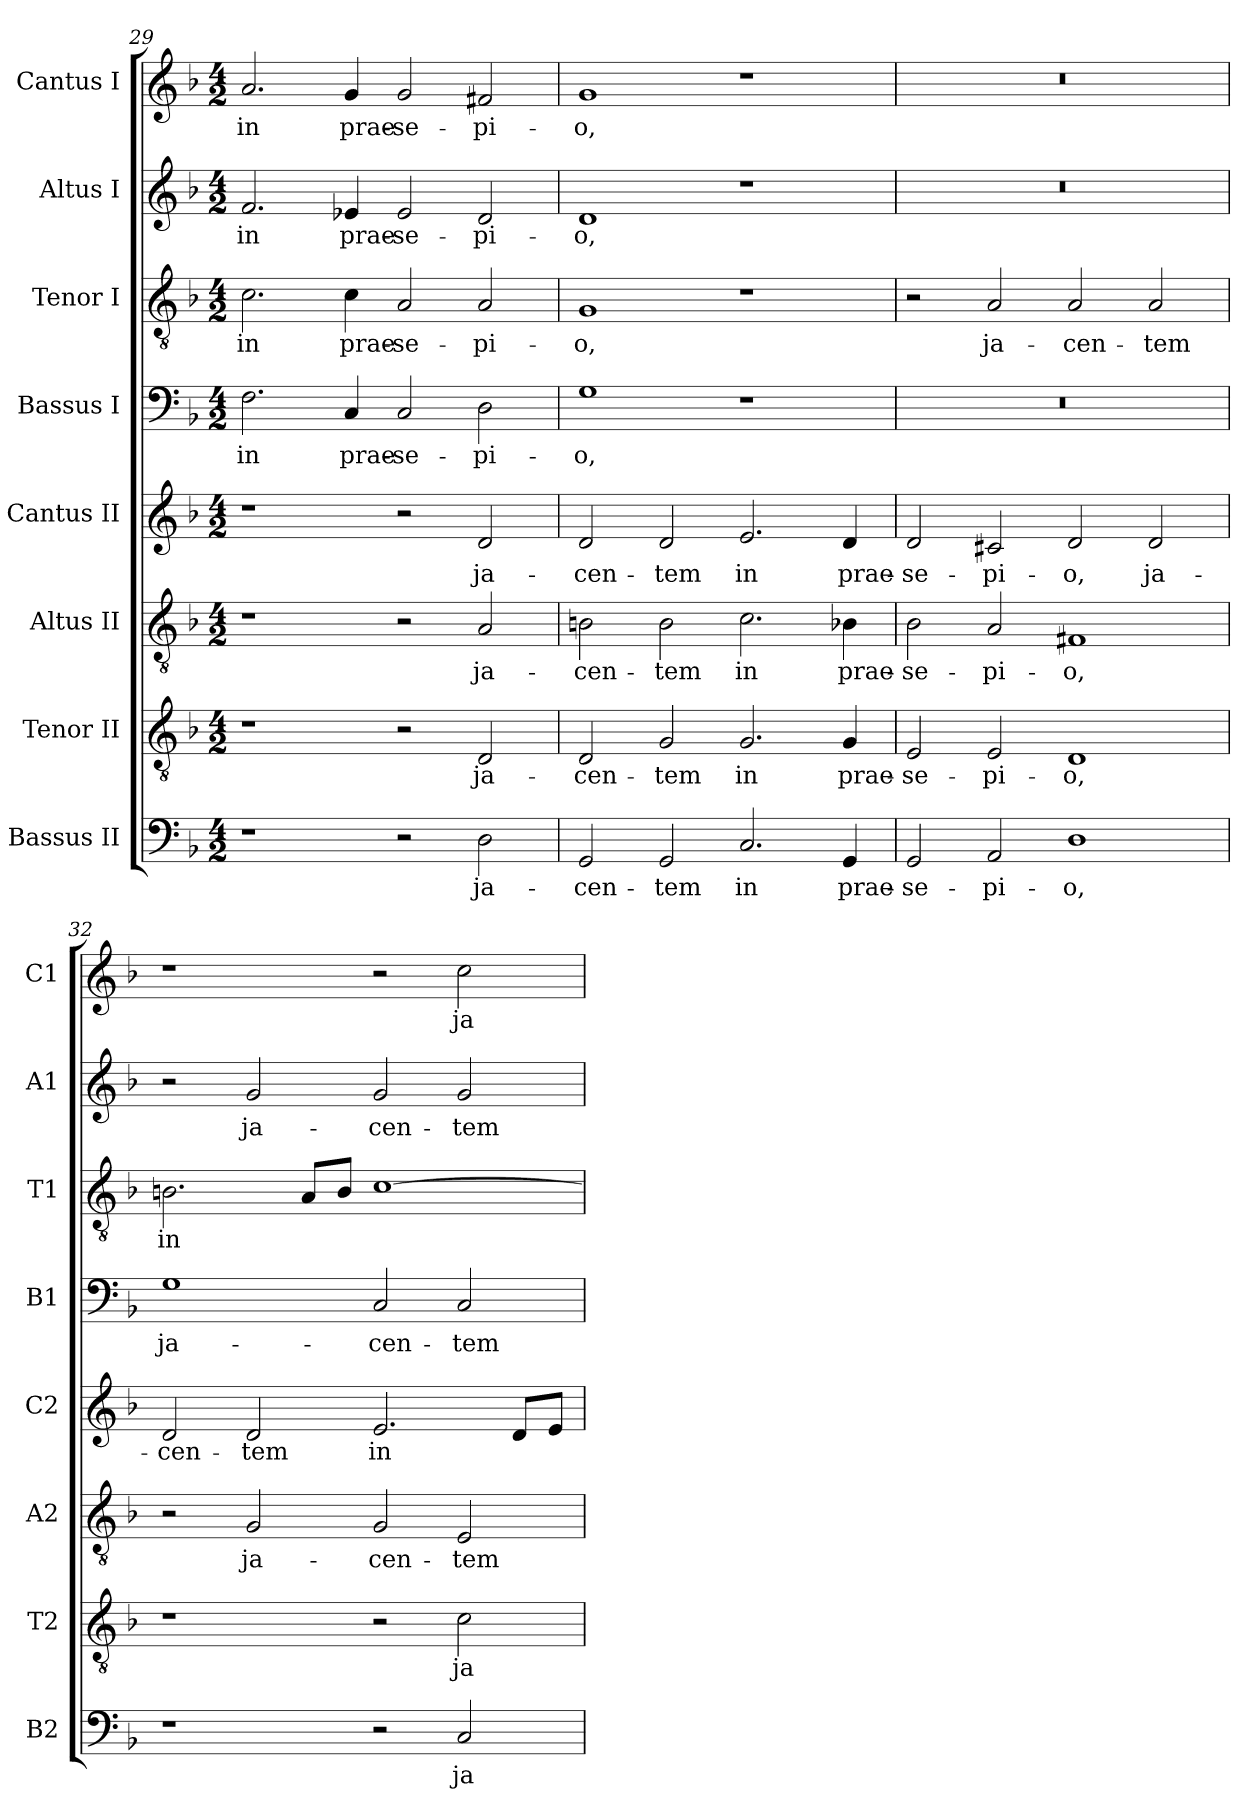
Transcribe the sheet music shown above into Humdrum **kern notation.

**kern	**text	**kern	**text	**kern	**text	**kern	**text	**kern	**text	**kern	**text	**kern	**text	**kern	**text
*part8	*part8	*part7	*part7	*part6	*part6	*part5	*part5	*part4	*part4	*part3	*part3	*part2	*part2	*part1	*part1
*staff8	*staff8	*staff7	*staff7	*staff6	*staff6	*staff5	*staff5	*staff4	*staff4	*staff3	*staff3	*staff2	*staff2	*staff1	*staff1
*I"Bassus II	*	*I"Tenor II	*	*I"Altus II	*	*I"Cantus II	*	*I"Bassus I	*	*I"Tenor I	*	*I"Altus I	*	*I"Cantus I	*
*I'B2	*	*I'T2	*	*I'A2	*	*I'C2	*	*I'B1	*	*I'T1	*	*I'A1	*	*I'C1	*
*clefF4	*	*clefGv2	*	*clefGv2	*	*clefG2	*	*clefF4	*	*clefGv2	*	*clefG2	*	*clefG2	*
*k[b-]	*	*k[b-]	*	*k[b-]	*	*k[b-]	*	*k[b-]	*	*k[b-]	*	*k[b-]	*	*k[b-]	*
*F:	*	*F:	*	*F:	*	*F:	*	*F:	*	*F:	*	*F:	*	*F:	*
*M4/2	*	*M4/2	*	*M4/2	*	*M4/2	*	*M4/2	*	*M4/2	*	*M4/2	*	*M4/2	*
=29	=29	=29	=29	=29	=29	=29	=29	=29	=29	=29	=29	=29	=29	=29	=29
!	!	!	!	!	!	!	!	!	!LO:LY:b	!	!LO:LY:b	!	!LO:LY:b	!	!LO:LY:b
1r	.	1r	.	1r	.	1r	.	2.F\	in	2.c\	in	2.f/	in	2.a/	in
!	!	!	!	!	!	!	!	!	!LO:LY:b	!	!LO:LY:b	!	!LO:LY:b	!	!LO:LY:b
.	.	.	.	.	.	.	.	4C/	prae-	4c\	prae-	4e-X/	prae-	4g/	prae-
!	!	!	!	!	!	!	!	!	!LO:LY:b	!	!LO:LY:b	!	!LO:LY:b	!	!LO:LY:b
2r	.	2r	.	2r	.	2r	.	2C/	-se-	2A/	-se-	2e-/	-se-	2g/	-se-
!	!LO:LY:b	!	!LO:LY:b	!	!LO:LY:b	!	!LO:LY:b	!	!LO:LY:b	!	!LO:LY:b	!	!LO:LY:b	!	!LO:LY:b
2D\	ja-	2D/	ja-	2A/	ja-	2d/	ja-	2D\	-pi-	2A/	-pi-	2d/	-pi-	2f#X/	-pi-
=30	=30	=30	=30	=30	=30	=30	=30	=30	=30	=30	=30	=30	=30	=30	=30
!	!LO:LY:b	!	!LO:LY:b	!	!LO:LY:b	!	!LO:LY:b	!	!LO:LY:b	!	!LO:LY:b	!	!LO:LY:b	!	!LO:LY:b
2GG/	-cen-	2D/	-cen-	2Bn\	-cen-	2d/	-cen-	1G	-o,	1G	-o,	1d	-o,	1g	-o,
!	!LO:LY:b	!	!LO:LY:b	!	!LO:LY:b	!	!LO:LY:b	!	!	!	!	!	!	!	!
2GG/	-tem	2G/	-tem	2B\	-tem	2d/	-tem	.	.	.	.	.	.	.	.
!	!LO:LY:b	!	!LO:LY:b	!	!LO:LY:b	!	!LO:LY:b	!	!	!	!	!	!	!	!
2.C/	in	2.G/	in	2.c\	in	2.e/	in	1r	.	1r	.	1r	.	1r	.
!	!LO:LY:b	!	!LO:LY:b	!	!LO:LY:b	!	!LO:LY:b	!	!	!	!	!	!	!	!
4GG/	prae-	4G/	prae-	4B-X\	prae-	4d/	prae-	.	.	.	.	.	.	.	.
=31	=31	=31	=31	=31	=31	=31	=31	=31	=31	=31	=31	=31	=31	=31	=31
!	!LO:LY:b	!	!LO:LY:b	!	!LO:LY:b	!	!LO:LY:b	!	!	!	!	!	!	!	!
2GG/	-se-	2E/	-se-	2B-\	-se-	2d/	-se-	0r	.	2r	.	0r	.	0r	.
!	!LO:LY:b	!	!LO:LY:b	!	!LO:LY:b	!	!LO:LY:b	!	!	!	!LO:LY:b	!	!	!	!
2AA/	-pi-	2E/	-pi-	2A/	-pi-	2c#X/	-pi-	.	.	2A/	ja-	.	.	.	.
!	!LO:LY:b	!	!LO:LY:b	!	!LO:LY:b	!	!LO:LY:b	!	!	!	!LO:LY:b	!	!	!	!
1D	-o,	1D	-o,	1F#X	-o,	2d/	-o,	.	.	2A/	-cen-	.	.	.	.
!	!	!	!	!	!	!	!LO:LY:b	!	!	!	!LO:LY:b	!	!	!	!
.	.	.	.	.	.	2d/	ja-	.	.	2A/	-tem	.	.	.	.
=32	=32	=32	=32	=32	=32	=32	=32	=32	=32	=32	=32	=32	=32	=32	=32
!	!	!	!	!	!	!	!LO:LY:b	!	!LO:LY:b	!	!LO:LY:b	!	!	!	!
1r	.	1r	.	2r	.	2d/	-cen-	1G	ja-	2.Bn\	in	2r	.	1r	.
!	!	!	!	!	!LO:LY:b	!	!LO:LY:b	!	!	!	!	!	!LO:LY:b	!	!
.	.	.	.	2G/	ja-	2d/	-tem	.	.	.	.	2g/	ja-	.	.
.	.	.	.	.	.	.	.	.	.	8A/L	.	.	.	.	.
.	.	.	.	.	.	.	.	.	.	8B/J	.	.	.	.	.
!	!	!	!	!	!LO:LY:b	!	!LO:LY:b	!	!LO:LY:b	!	!	!	!LO:LY:b	!	!
2r	.	2r	.	2G/	-cen-	2.e/	in	2C/	-cen-	[1c	.	2g/	-cen-	2r	.
!	!LO:LY:b	!	!LO:LY:b	!	!LO:LY:b	!	!	!	!LO:LY:b	!	!	!	!LO:LY:b	!	!LO:LY:b
2C/	ja-	2c\	ja-	2E/	-tem	.	.	2C/	-tem	.	.	2g/	-tem	2cc\	ja-
.	.	.	.	.	.	8d/L	.	.	.	.	.	.	.	.	.
.	.	.	.	.	.	8e/J	.	.	.	.	.	.	.	.	.
=	=	=	=	=	=	=	=	=	=	=	=	=	=	=	=
*-	*-	*-	*-	*-	*-	*-	*-	*-	*-	*-	*-	*-	*-	*-	*-
